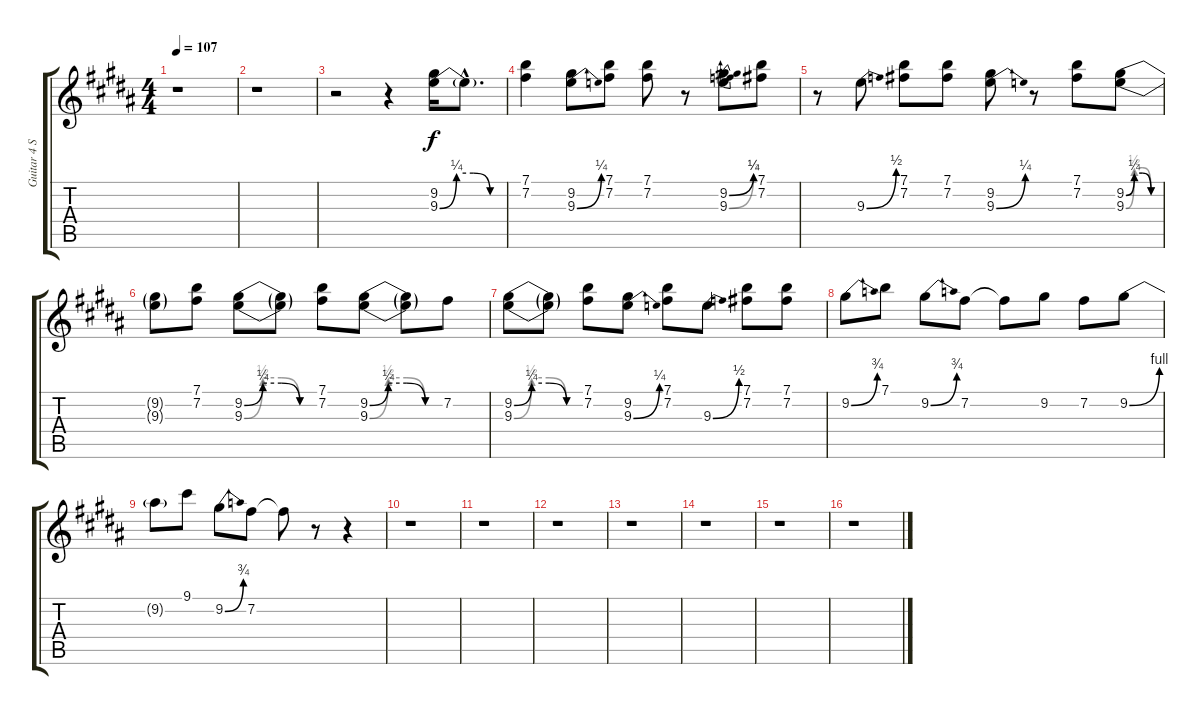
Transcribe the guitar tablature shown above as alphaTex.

\track ("Guitar 4 Standard" "Guitar 4 S") {instrument distortionguitar}
\staff {score tabs}
\tuning (E4 B3 G3 D3 A2 E2) {hide}
\ts (4 4)
\tempo 107
\clef g2
\ks b
r.1{dy f} |
r.1 |
r.2 r.4 (9.2 9.3{be (custom 0 0 15 1 30 1 45 0 60 0)}).16 9.3{hac t}.8{d} |
(7.1 7.2).4 (9.2 9.3{be (bend 0 0 60 1)}).8 (7.1 7.2).8 (7.1 7.2).8 r.8 (9.2{be (bend 0 0 60 1)} 9.3{be (bend 0 0 60 2)}).8 (7.1 7.2).8 |
r.8 9.3{be (bend 0 0 60 2)}.8 (7.1 7.2).8 (7.1 7.2).8 (9.2 9.3{be (bend 0 0 60 1)}).8 r.8 (7.1 7.2).8 (9.2{be (custom 0 0 15 1 30 1 45 0 60 0)} 9.3{be (custom 0 0 15 2 30 2 45 0 60 0)}).8 |
(9.2{t} 9.3{t}).8 (7.1 7.2).8 (9.2{be (custom 0 0 15 1 30 1 45 0 60 0)} 9.3{be (custom 0 0 15 2 30 2 45 0 60 0)}).8 (9.2{t} 9.3{t}).8 (7.1 7.2).8 (9.2{be (custom 0 0 15 1 30 1 45 0 60 0)} 9.3{be (custom 0 0 15 2 30 2 45 0 60 0)}).8 (9.2{t} 9.3{t}).8 7.2.8 |
(9.2{be (custom 0 0 15 1 30 1 45 0 60 0)} 9.3{be (custom 0 0 15 2 30 2 45 0 60 0)}).8 (9.2{t} 9.3{t}).8 (7.1 7.2).8 (9.2 9.3{be (bend 0 0 60 1)}).8 (7.1 7.2).8 9.3{be (bend 0 0 60 2)}.8 (7.1 7.2).8 (7.1 7.2).8 |
9.2{be (bend 0 0 60 3)}.8 7.1.8 9.2{be (bend 0 0 60 3)}.8 7.2.8 7.2{t}.8 9.2.8 7.2.8 9.2{be (bend 0 0 60 4)}.8 |
9.2{t}.8 9.1.8 9.2{be (bend 0 0 60 3)}.8 7.2.8 7.2{t}.8 r.8 r.4 |
r.1 |
r.1 |
r.1 |
r.1 |
r.1 |
r.1 |
r.1
